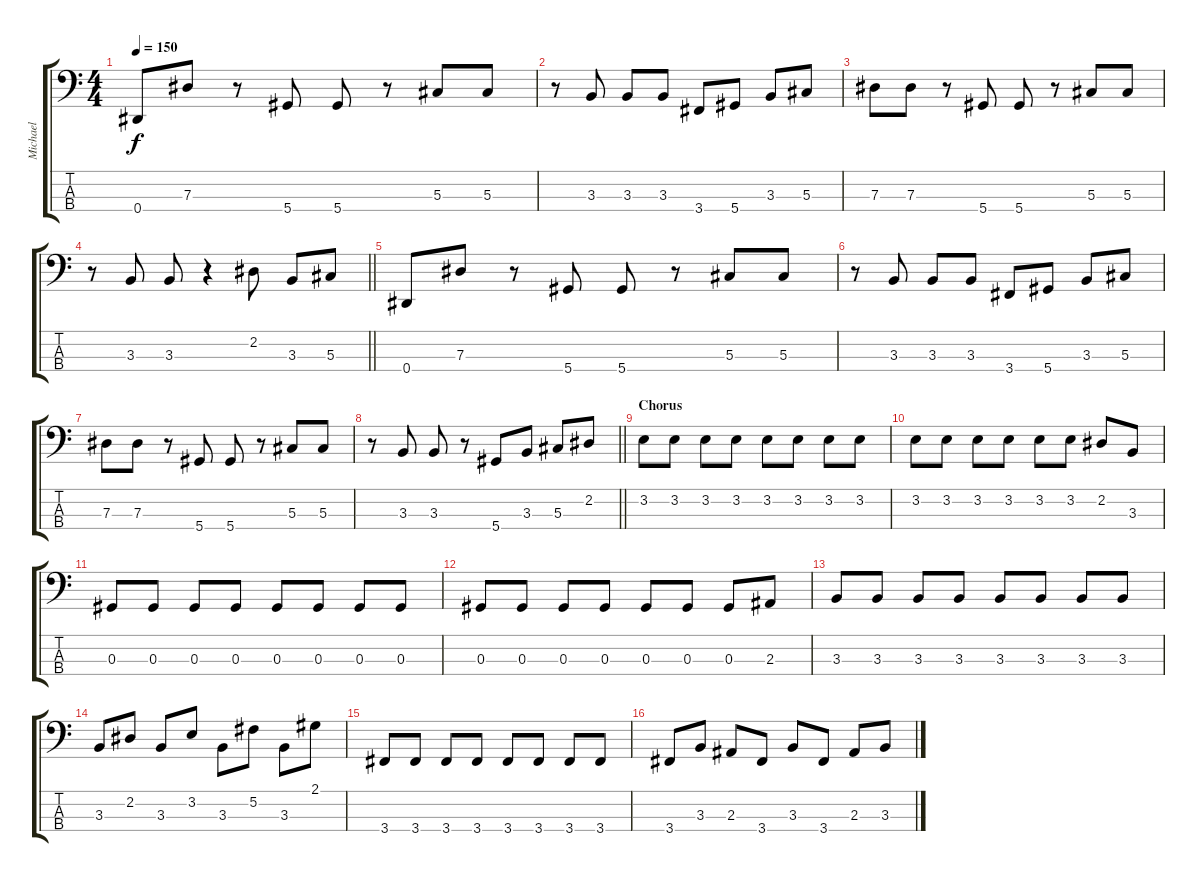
\track ("Michael" "Michael") {instrument electricbassfinger}
\staff {score tabs}
\tuning (Gb2 Db2 Ab1 Eb1) {hide}
\ts (4 4)
\tempo 150
\clef f4
\ks c
0.4.8{dy f} 7.3.8 r.8 5.4.8 5.4.8 r.8 5.3.8 5.3.8 |
r.8 3.3.8 3.3.8 3.3.8 3.4.8 5.4.8 3.3.8 5.3.8 |
7.3.8 7.3.8 r.8 5.4.8 5.4.8 r.8 5.3.8 5.3.8 |
\barLineRight lightlight
r.8 3.3.8 3.3.8 r.4 2.2.8 3.3.8 5.3.8 |
0.4.8 7.3.8 r.8 5.4.8 5.4.8 r.8 5.3.8 5.3.8 |
r.8 3.3.8 3.3.8 3.3.8 3.4.8 5.4.8 3.3.8 5.3.8 |
7.3.8 7.3.8 r.8 5.4.8 5.4.8 r.8 5.3.8 5.3.8 |
\barLineRight lightlight
r.8 3.3.8 3.3.8 r.8 5.4.8 3.3.8 5.3.8 2.2.8 |
\section ("" "Chorus")
3.2.8 3.2.8 3.2.8 3.2.8 3.2.8 3.2.8 3.2.8 3.2.8 |
3.2.8 3.2.8 3.2.8 3.2.8 3.2.8 3.2.8 2.2.8 3.3.8 |
0.3.8 0.3.8 0.3.8 0.3.8 0.3.8 0.3.8 0.3.8 0.3.8 |
0.3.8 0.3.8 0.3.8 0.3.8 0.3.8 0.3.8 0.3.8 2.3.8 |
3.3.8 3.3.8 3.3.8 3.3.8 3.3.8 3.3.8 3.3.8 3.3.8 |
3.3.8 2.2.8 3.3.8 3.2.8 3.3.8 5.2.8 3.3.8 2.1.8 |
3.4.8 3.4.8 3.4.8 3.4.8 3.4.8 3.4.8 3.4.8 3.4.8 |
3.4.8 3.3.8 2.3.8 3.4.8 3.3.8 3.4.8 2.3.8 3.3.8
